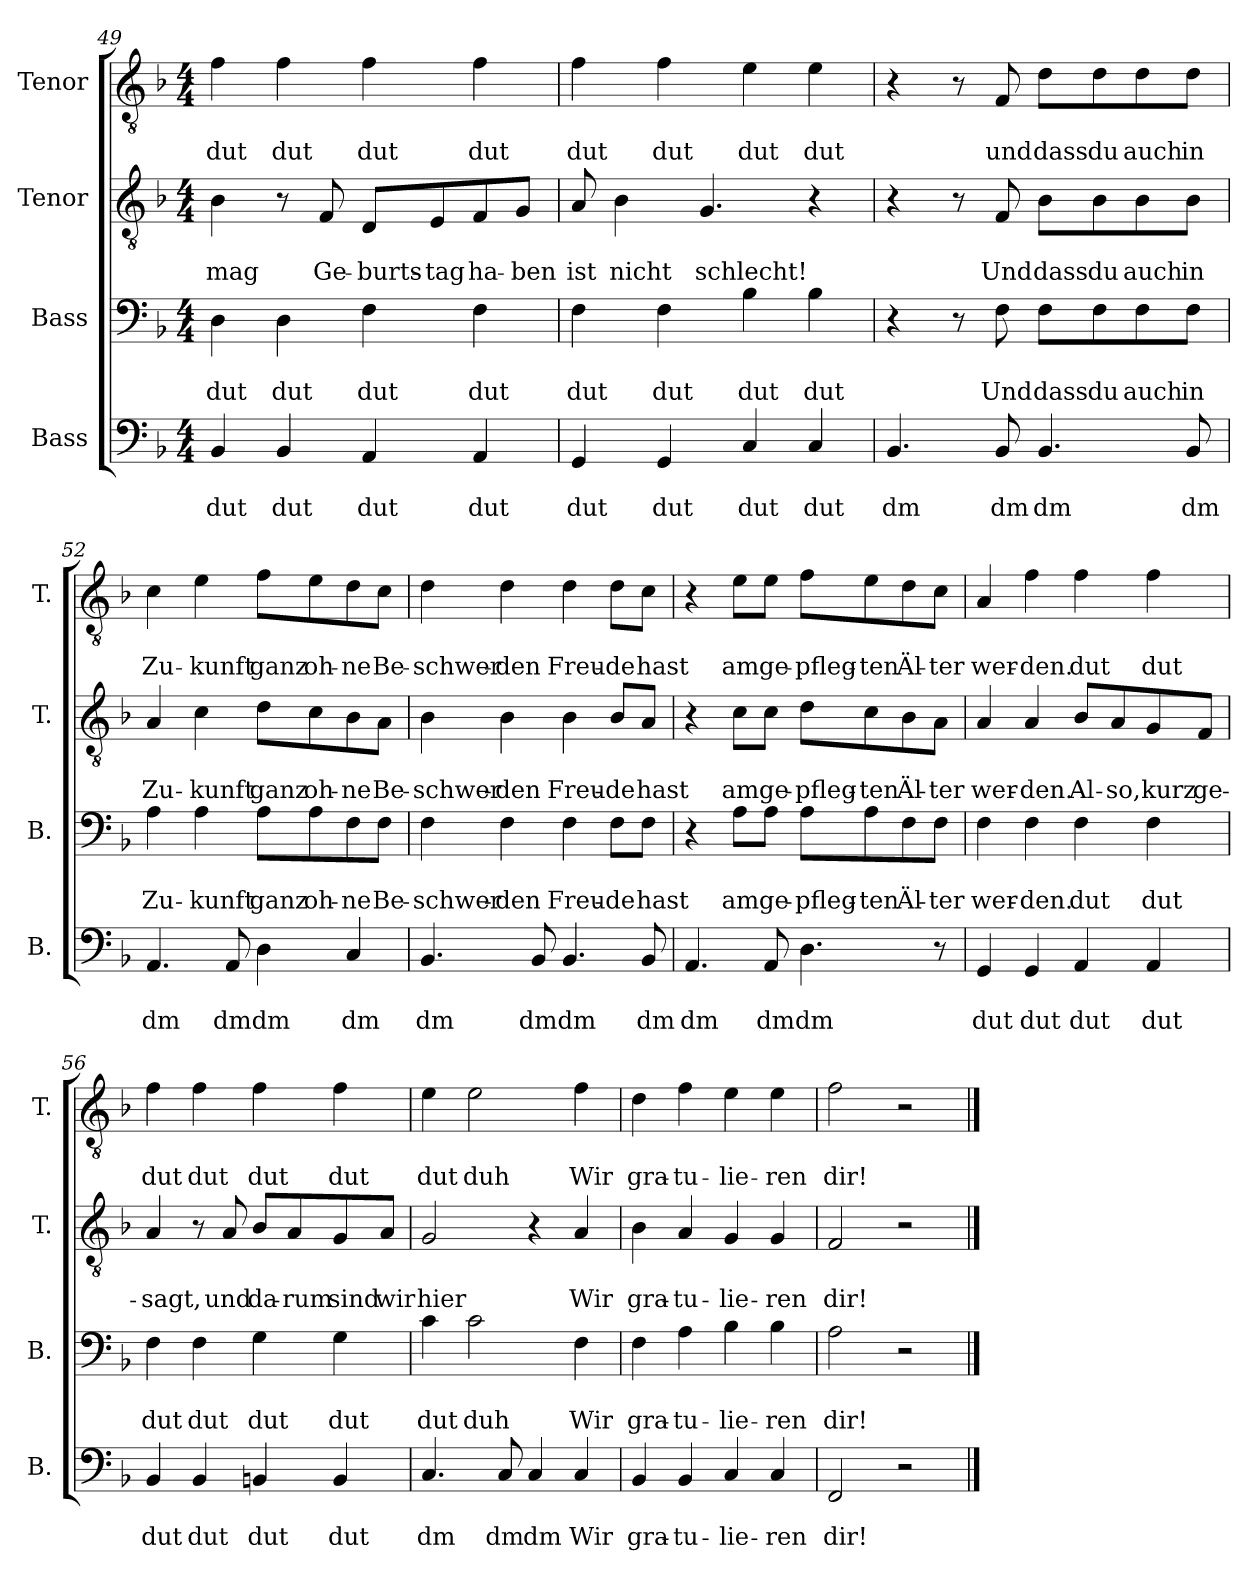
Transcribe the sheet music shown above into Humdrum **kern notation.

**kern	**text	**text	**kern	**text	**text	**kern	**text	**text	**kern	**text	**text
*part4	*part4	*part4	*part3	*part3	*part3	*part2	*part2	*part2	*part1	*part1	*part1
*staff4	*staff4	*staff4	*staff3	*staff3	*staff3	*staff2	*staff2	*staff2	*staff1	*staff1	*staff1
*I"Bass	*	*	*I"Bass	*	*	*I"Tenor	*	*	*I"Tenor	*	*
*I'B.	*	*	*I'B.	*	*	*I'T.	*	*	*I'T.	*	*
*clefF4	*	*	*clefF4	*	*	*clefGv2	*	*	*clefGv2	*	*
*k[b-]	*	*	*k[b-]	*	*	*k[b-]	*	*	*k[b-]	*	*
*M4/4	*	*	*M4/4	*	*	*M4/4	*	*	*M4/4	*	*
=49	=49	=49	=49	=49	=49	=49	=49	=49	=49	=49	=49
!	!	!LO:LY:b	!	!	!LO:LY:b	!	!	!LO:LY:b	!	!	!LO:LY:b
4BB-/	.	dut	4D\	.	dut	4B-\	.	mag	4f\	.	dut
!	!	!LO:LY:b	!	!	!LO:LY:b	!	!	!	!	!	!LO:LY:b
4BB-/	.	dut	4D\	.	dut	8r	.	.	4f\	.	dut
!	!	!	!	!	!	!	!	!LO:LY:b	!	!	!
.	.	.	.	.	.	8F/	.	Ge-	.	.	.
!	!	!LO:LY:b	!	!	!LO:LY:b	!	!	!LO:LY:b	!	!	!LO:LY:b
4AA/	.	dut	4F\	.	dut	8D/L	.	-burts-	4f\	.	dut
!	!	!	!	!	!	!	!	!LO:LY:b	!	!	!
.	.	.	.	.	.	8E/	.	-tag	.	.	.
!	!	!LO:LY:b	!	!	!LO:LY:b	!	!	!LO:LY:b	!	!	!LO:LY:b
4AA/	.	dut	4F\	.	dut	8F/	.	ha-	4f\	.	dut
!	!	!	!	!	!	!	!	!LO:LY:b	!	!	!
.	.	.	.	.	.	8G/J	.	-ben	.	.	.
=50	=50	=50	=50	=50	=50	=50	=50	=50	=50	=50	=50
!	!	!LO:LY:b	!	!	!LO:LY:b	!	!	!LO:LY:b	!	!	!LO:LY:b
4GG/	.	dut	4F\	.	dut	8A/	.	ist	4f\	.	dut
!	!	!	!	!	!	!	!	!LO:LY:b	!	!	!
.	.	.	.	.	.	4B-\	.	nicht	.	.	.
!	!	!LO:LY:b	!	!	!LO:LY:b	!	!	!	!	!	!LO:LY:b
4GG/	.	dut	4F\	.	dut	.	.	.	4f\	.	dut
!	!	!	!	!	!	!	!	!LO:LY:b	!	!	!
.	.	.	.	.	.	4.G/	.	schlecht!	.	.	.
!	!	!LO:LY:b	!	!	!LO:LY:b	!	!	!	!	!	!LO:LY:b
4C/	.	dut	4B-\	.	dut	.	.	.	4e\	.	dut
!	!	!LO:LY:b	!	!	!LO:LY:b	!	!	!	!	!	!LO:LY:b
4C/	.	dut	4B-\	.	dut	4r	.	.	4e\	.	dut
=51	=51	=51	=51	=51	=51	=51	=51	=51	=51	=51	=51
!	!	!LO:LY:b	!	!	!	!	!	!	!	!	!
4.BB-/	.	dm	4r	.	.	4r	.	.	4r	.	.
.	.	.	8r	.	.	8r	.	.	8r	.	.
!	!	!LO:LY:b	!	!	!LO:LY:b	!	!	!LO:LY:b	!	!	!LO:LY:b
8BB-/	.	dm	8F\	.	Und	8F/	.	Und	8F/	.	und
!	!	!LO:LY:b	!	!	!LO:LY:b	!	!	!LO:LY:b	!	!	!LO:LY:b
4.BB-/	.	dm	8F\L	.	dass	8B-\L	.	dass	8d\L	.	dass
!	!	!	!	!	!LO:LY:b	!	!	!LO:LY:b	!	!	!LO:LY:b
.	.	.	8F\	.	du	8B-\	.	du	8d\	.	du
!	!	!	!	!	!LO:LY:b	!	!	!LO:LY:b	!	!	!LO:LY:b
.	.	.	8F\	.	auch	8B-\	.	auch	8d\	.	auch
!	!	!LO:LY:b	!	!	!LO:LY:b	!	!	!LO:LY:b	!	!	!LO:LY:b
8BB-/	.	dm	8F\J	.	in	8B-\J	.	in	8d\J	.	in
=52	=52	=52	=52	=52	=52	=52	=52	=52	=52	=52	=52
!	!	!LO:LY:b	!	!	!LO:LY:b	!	!	!LO:LY:b	!	!	!LO:LY:b
4.AA/	.	dm	4A\	.	Zu-	4A/	.	Zu-	4c\	.	Zu-
!	!	!	!	!	!LO:LY:b	!	!	!LO:LY:b	!	!	!LO:LY:b
.	.	.	4A\	.	-kunft	4c\	.	-kunft	4e\	.	-kunft
!	!	!LO:LY:b	!	!	!	!	!	!	!	!	!
8AA/	.	dm	.	.	.	.	.	.	.	.	.
!	!	!LO:LY:b	!	!	!LO:LY:b	!	!	!LO:LY:b	!	!	!LO:LY:b
4D\	.	dm	8A\L	.	ganz	8d\L	.	ganz	8f\L	.	ganz
!	!	!	!	!	!LO:LY:b	!	!	!LO:LY:b	!	!	!LO:LY:b
.	.	.	8A\	.	oh-	8c\	.	oh-	8e\	.	oh-
!	!	!LO:LY:b	!	!	!LO:LY:b	!	!	!LO:LY:b	!	!	!LO:LY:b
4C/	.	dm	8F\	.	-ne	8B-\	.	-ne	8d\	.	-ne
!	!	!	!	!	!LO:LY:b	!	!	!LO:LY:b	!	!	!LO:LY:b
.	.	.	8F\J	.	Be-	8A\J	.	Be-	8c\J	.	Be-
=53	=53	=53	=53	=53	=53	=53	=53	=53	=53	=53	=53
!	!	!LO:LY:b	!	!	!LO:LY:b	!	!	!LO:LY:b	!	!	!LO:LY:b
4.BB-/	.	dm	4F\	.	-schwer-	4B-\	.	-schwer-	4d\	.	-schwer-
!	!	!	!	!	!LO:LY:b	!	!	!LO:LY:b	!	!	!LO:LY:b
.	.	.	4F\	.	-den	4B-\	.	-den	4d\	.	-den
!	!	!LO:LY:b	!	!	!	!	!	!	!	!	!
8BB-/	.	dm	.	.	.	.	.	.	.	.	.
!	!	!LO:LY:b	!	!	!LO:LY:b	!	!	!LO:LY:b	!	!	!LO:LY:b
4.BB-/	.	dm	4F\	.	Freu-	4B-\	.	Freu-	4d\	.	Freu-
!	!	!	!	!	!LO:LY:b	!	!	!LO:LY:b	!	!	!LO:LY:b
.	.	.	8F\L	.	-de	8B-/L	.	-de	8d\L	.	-de
!	!	!LO:LY:b	!	!	!LO:LY:b	!	!	!LO:LY:b	!	!	!LO:LY:b
8BB-/	.	dm	8F\J	.	hast	8A/J	.	hast	8c\J	.	hast
=54	=54	=54	=54	=54	=54	=54	=54	=54	=54	=54	=54
!	!	!LO:LY:b	!	!	!	!	!	!	!	!	!
4.AA/	.	dm	4r	.	.	4r	.	.	4r	.	.
!	!	!	!	!	!LO:LY:b	!	!	!LO:LY:b	!	!	!LO:LY:b
.	.	.	8A\L	.	am	8c\L	.	am	8e\L	.	am
!	!	!LO:LY:b	!	!	!LO:LY:b	!	!	!LO:LY:b	!	!	!LO:LY:b
8AA/	.	dm	8A\J	.	ge-	8c\J	.	ge-	8e\J	.	ge-
!	!	!LO:LY:b	!	!	!LO:LY:b	!	!	!LO:LY:b	!	!	!LO:LY:b
4.D\	.	dm	8A\L	.	-pfleg-	8d\L	.	-pfleg-	8f\L	.	-pfleg-
!	!	!	!	!	!LO:LY:b	!	!	!LO:LY:b	!	!	!LO:LY:b
.	.	.	8A\	.	-ten	8c\	.	-ten	8e\	.	-ten
!	!	!	!	!	!LO:LY:b	!	!	!LO:LY:b	!	!	!LO:LY:b
.	.	.	8F\	.	Äl-	8B-\	.	Äl-	8d\	.	Äl-
!	!	!	!	!	!LO:LY:b	!	!	!LO:LY:b	!	!	!LO:LY:b
8r	.	.	8F\J	.	-ter	8A\J	.	-ter	8c\J	.	-ter
=55	=55	=55	=55	=55	=55	=55	=55	=55	=55	=55	=55
!	!	!LO:LY:b	!	!	!LO:LY:b	!	!	!LO:LY:b	!	!	!LO:LY:b
4GG/	.	dut	4F\	.	wer-	4A/	.	wer-	4A/	.	wer-
!	!	!LO:LY:b	!	!	!LO:LY:b	!	!	!LO:LY:b	!	!	!LO:LY:b
4GG/	.	dut	4F\	.	-den.	4A/	.	-den.	4f\	.	-den.
!	!	!LO:LY:b	!	!	!LO:LY:b	!	!	!LO:LY:b	!	!	!LO:LY:b
4AA/	.	dut	4F\	.	dut	8B-/L	.	Al-	4f\	.	dut
!	!	!	!	!	!	!	!	!LO:LY:b	!	!	!
.	.	.	.	.	.	8A/	.	-so,	.	.	.
!	!	!LO:LY:b	!	!	!LO:LY:b	!	!	!LO:LY:b	!	!	!LO:LY:b
4AA/	.	dut	4F\	.	dut	8G/	.	kurz	4f\	.	dut
!	!	!	!	!	!	!	!	!LO:LY:b	!	!	!
.	.	.	.	.	.	8F/J	.	ge-	.	.	.
=56	=56	=56	=56	=56	=56	=56	=56	=56	=56	=56	=56
!	!	!LO:LY:b	!	!	!LO:LY:b	!	!	!LO:LY:b	!	!	!LO:LY:b
4BB-/	.	dut	4F\	.	dut	4A/	.	-sagt,	4f\	.	dut
!	!	!LO:LY:b	!	!	!LO:LY:b	!	!	!	!	!	!LO:LY:b
4BB-/	.	dut	4F\	.	dut	8r	.	.	4f\	.	dut
!	!	!	!	!	!	!	!	!LO:LY:b	!	!	!
.	.	.	.	.	.	8A/	.	und	.	.	.
!	!	!LO:LY:b	!	!	!LO:LY:b	!	!	!LO:LY:b	!	!	!LO:LY:b
4BBn/	.	dut	4G\	.	dut	8B-/L	.	da-	4f\	.	dut
!	!	!	!	!	!	!	!	!LO:LY:b	!	!	!
.	.	.	.	.	.	8A/	.	-rum	.	.	.
!	!	!LO:LY:b	!	!	!LO:LY:b	!	!	!LO:LY:b	!	!	!LO:LY:b
4BB/	.	dut	4G\	.	dut	8G/	.	sind	4f\	.	dut
!	!	!	!	!	!	!	!	!LO:LY:b	!	!	!
.	.	.	.	.	.	8A/J	.	wir	.	.	.
=57	=57	=57	=57	=57	=57	=57	=57	=57	=57	=57	=57
!	!	!LO:LY:b	!	!	!LO:LY:b	!	!	!LO:LY:b	!	!	!LO:LY:b
4.C/	.	dm	4c\	.	dut	2G/	.	hier	4e\	.	dut
!	!	!	!	!	!LO:LY:b	!	!	!	!	!	!LO:LY:b
.	.	.	2c\	.	duh	.	.	.	2e\	.	duh
!	!	!LO:LY:b	!	!	!	!	!	!	!	!	!
8C/	.	dm	.	.	.	.	.	.	.	.	.
!	!	!LO:LY:b	!	!	!	!	!	!	!	!	!
4C/	.	dm	.	.	.	4r	.	.	.	.	.
!	!	!LO:LY:b	!	!	!LO:LY:b	!	!	!LO:LY:b	!	!	!LO:LY:b
4C/	.	Wir	4F\	.	Wir	4A/	.	Wir	4f\	.	Wir
=58	=58	=58	=58	=58	=58	=58	=58	=58	=58	=58	=58
!	!	!LO:LY:b	!	!	!LO:LY:b	!	!	!LO:LY:b	!	!	!LO:LY:b
4BB-/	.	gra-	4F\	.	gra-	4B-\	.	gra-	4d\	.	gra-
!	!	!LO:LY:b	!	!	!LO:LY:b	!	!	!LO:LY:b	!	!	!LO:LY:b
4BB-/	.	-tu-	4A\	.	-tu-	4A/	.	-tu-	4f\	.	-tu-
!	!	!LO:LY:b	!	!	!LO:LY:b	!	!	!LO:LY:b	!	!	!LO:LY:b
4C/	.	-lie-	4B-\	.	-lie-	4G/	.	-lie-	4e\	.	-lie-
!	!	!LO:LY:b	!	!	!LO:LY:b	!	!	!LO:LY:b	!	!	!LO:LY:b
4C/	.	-ren	4B-\	.	-ren	4G/	.	-ren	4e\	.	-ren
=59	=59	=59	=59	=59	=59	=59	=59	=59	=59	=59	=59
!	!	!LO:LY:b	!	!	!LO:LY:b	!	!	!LO:LY:b	!	!	!LO:LY:b
2FF/	.	dir!	2A\	.	dir!	2F/	.	dir!	2f\	.	dir!
2r	.	.	2r	.	.	2r	.	.	2r	.	.
==	==	==	==	==	==	==	==	==	==	==	==
*-	*-	*-	*-	*-	*-	*-	*-	*-	*-	*-	*-
